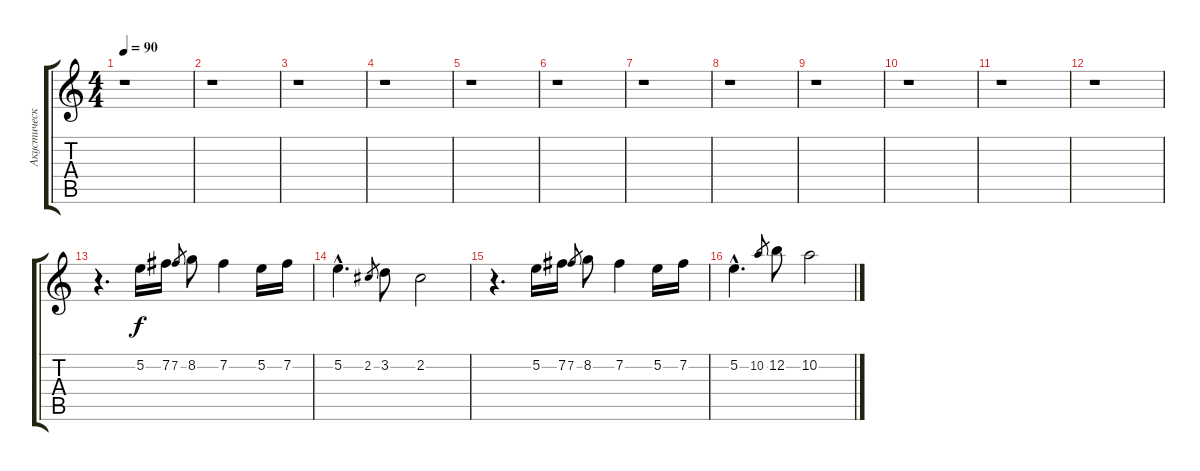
\track ("Акустическая гитара" "Акустическ") {instrument acousticguitarnylon}
\staff {score tabs}
\tuning (E4 B3 G3 D3 A2 E2) {hide}
\ts (4 4)
\tempo 90
\clef g2
\ks c
r.1{dy f instrument acousticguitarnylon} |
r.1 |
r.1 |
r.1 |
r.1 |
r.1 |
r.1 |
r.1 |
r.1 |
r.1 |
r.1 |
r.1 |
r.4{d} 5.2.16 7.2.16 7.2.8{gr} 8.2.8 7.2.4 5.2.16 7.2.16 |
5.2{hac}.4{d} 2.2.8{gr} 3.2.8 2.2.2 |
r.4{d} 5.2.16 7.2.16 7.2.8{gr} 8.2.8 7.2.4 5.2.16 7.2.16 |
5.2{hac}.4{d} 10.2.8{gr} 12.2.8 10.2.2
